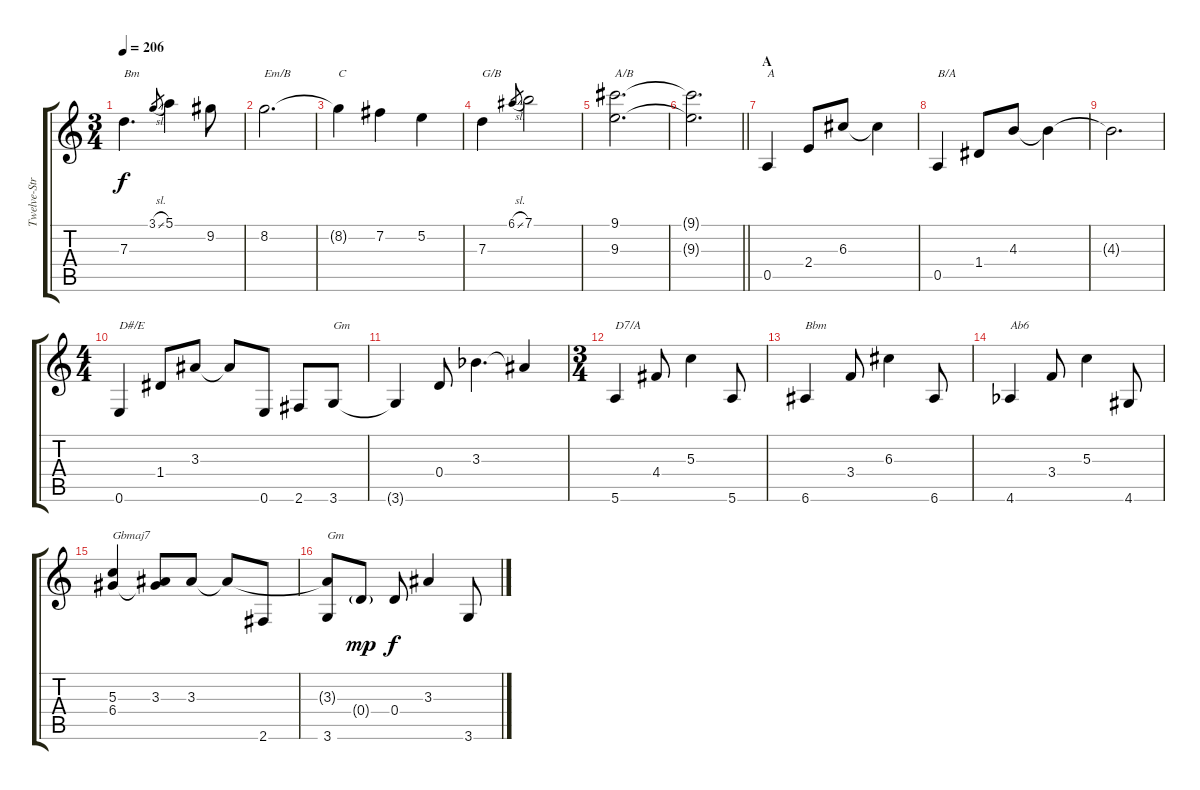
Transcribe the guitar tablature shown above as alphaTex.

\track ("Twelve-String" "Twelve-Str") {instrument electricguitarjazz}
\staff {score tabs}
\tuning (E4 B3 G3 D3 A2 E2) {hide}
\ts (3 4)
\tempo 206
\clef g2
\ks c
7.3.4{d txt "Bm" dy f} 3.1{sl}.8{gr} 5.1.4 9.2.8 |
8.2.2{d txt "Em/B"} |
8.2{t}.4{txt "C"} 7.2.4 5.2.4 |
7.3.4{txt "G/B"} 6.1{sl}.8{gr} 7.1.2 |
(9.1 9.3).2{d txt "A/B"} |
\barLineRight lightlight
(9.1{t} 9.3{t}).2{d} |
\section ("" "A")
0.5.4{txt "A"} 2.4.8 6.3.8 6.3{t}.4 |
0.5.4{txt "B/A"} 1.4.8 4.3.8 4.3{t}.4 |
4.3{t}.2{d} |
\ts (4 4)
0.6.4{txt "D#/E"} 1.4.8 3.3.8 3.3{t}.8 0.6.8 2.6.8 3.6.8{txt "Gm"} |
3.6{t}.4 0.4.8 3.3{acc b}.4{d} 3.3{t}.4 |
\ts (3 4)
5.6.4{txt "D7/A"} 4.4.8 5.3.4 5.6.8 |
6.6.4{txt "Bbm"} 3.4.8 6.3.4 6.6.8 |
4.6{acc b}.4{txt "Ab6"} 3.4.8 5.3.4 4.6.8 |
(5.3 6.4).4{txt "Gbmaj7"} (3.3 6.4{t}).8 3.3.8 3.3{t}.8 2.6.8 |
(3.3{t} 3.6).8{txt "Gm"} 0.4{g}.8{dy mp} 0.4.8{dy f} 3.3.4 3.6.8
